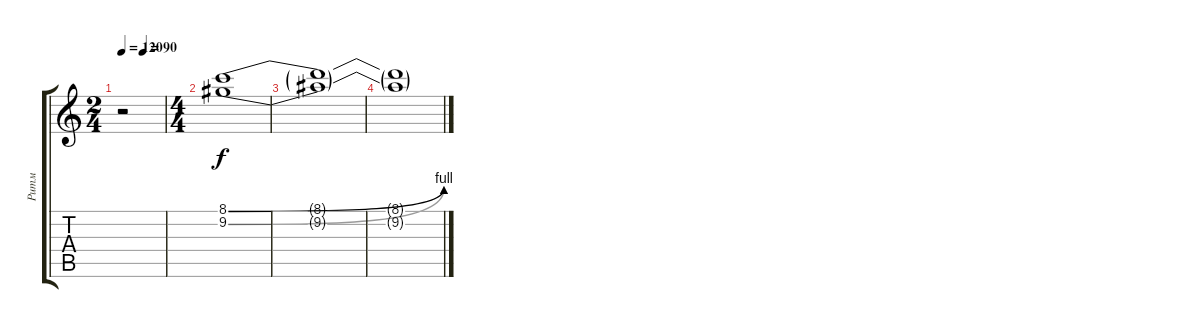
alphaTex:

\track ("Ритм" "Ритм") {instrument distortionguitar}
\staff {score tabs}
\tuning (E4 B3 G3 D3 A2 E2) {hide}
\ts (2 4)
\tempo 120
\tempo (90 0.5)
\clef g2
\ks c
r.2{dy f} |
\ts (4 4)
(8.1{be (bend 0 0 60 4)} 9.2{be (bend 0 0 60 4)}).1 |
(8.1{t} 9.2{t}).1 |
(8.1{t} 9.2{t}).1
